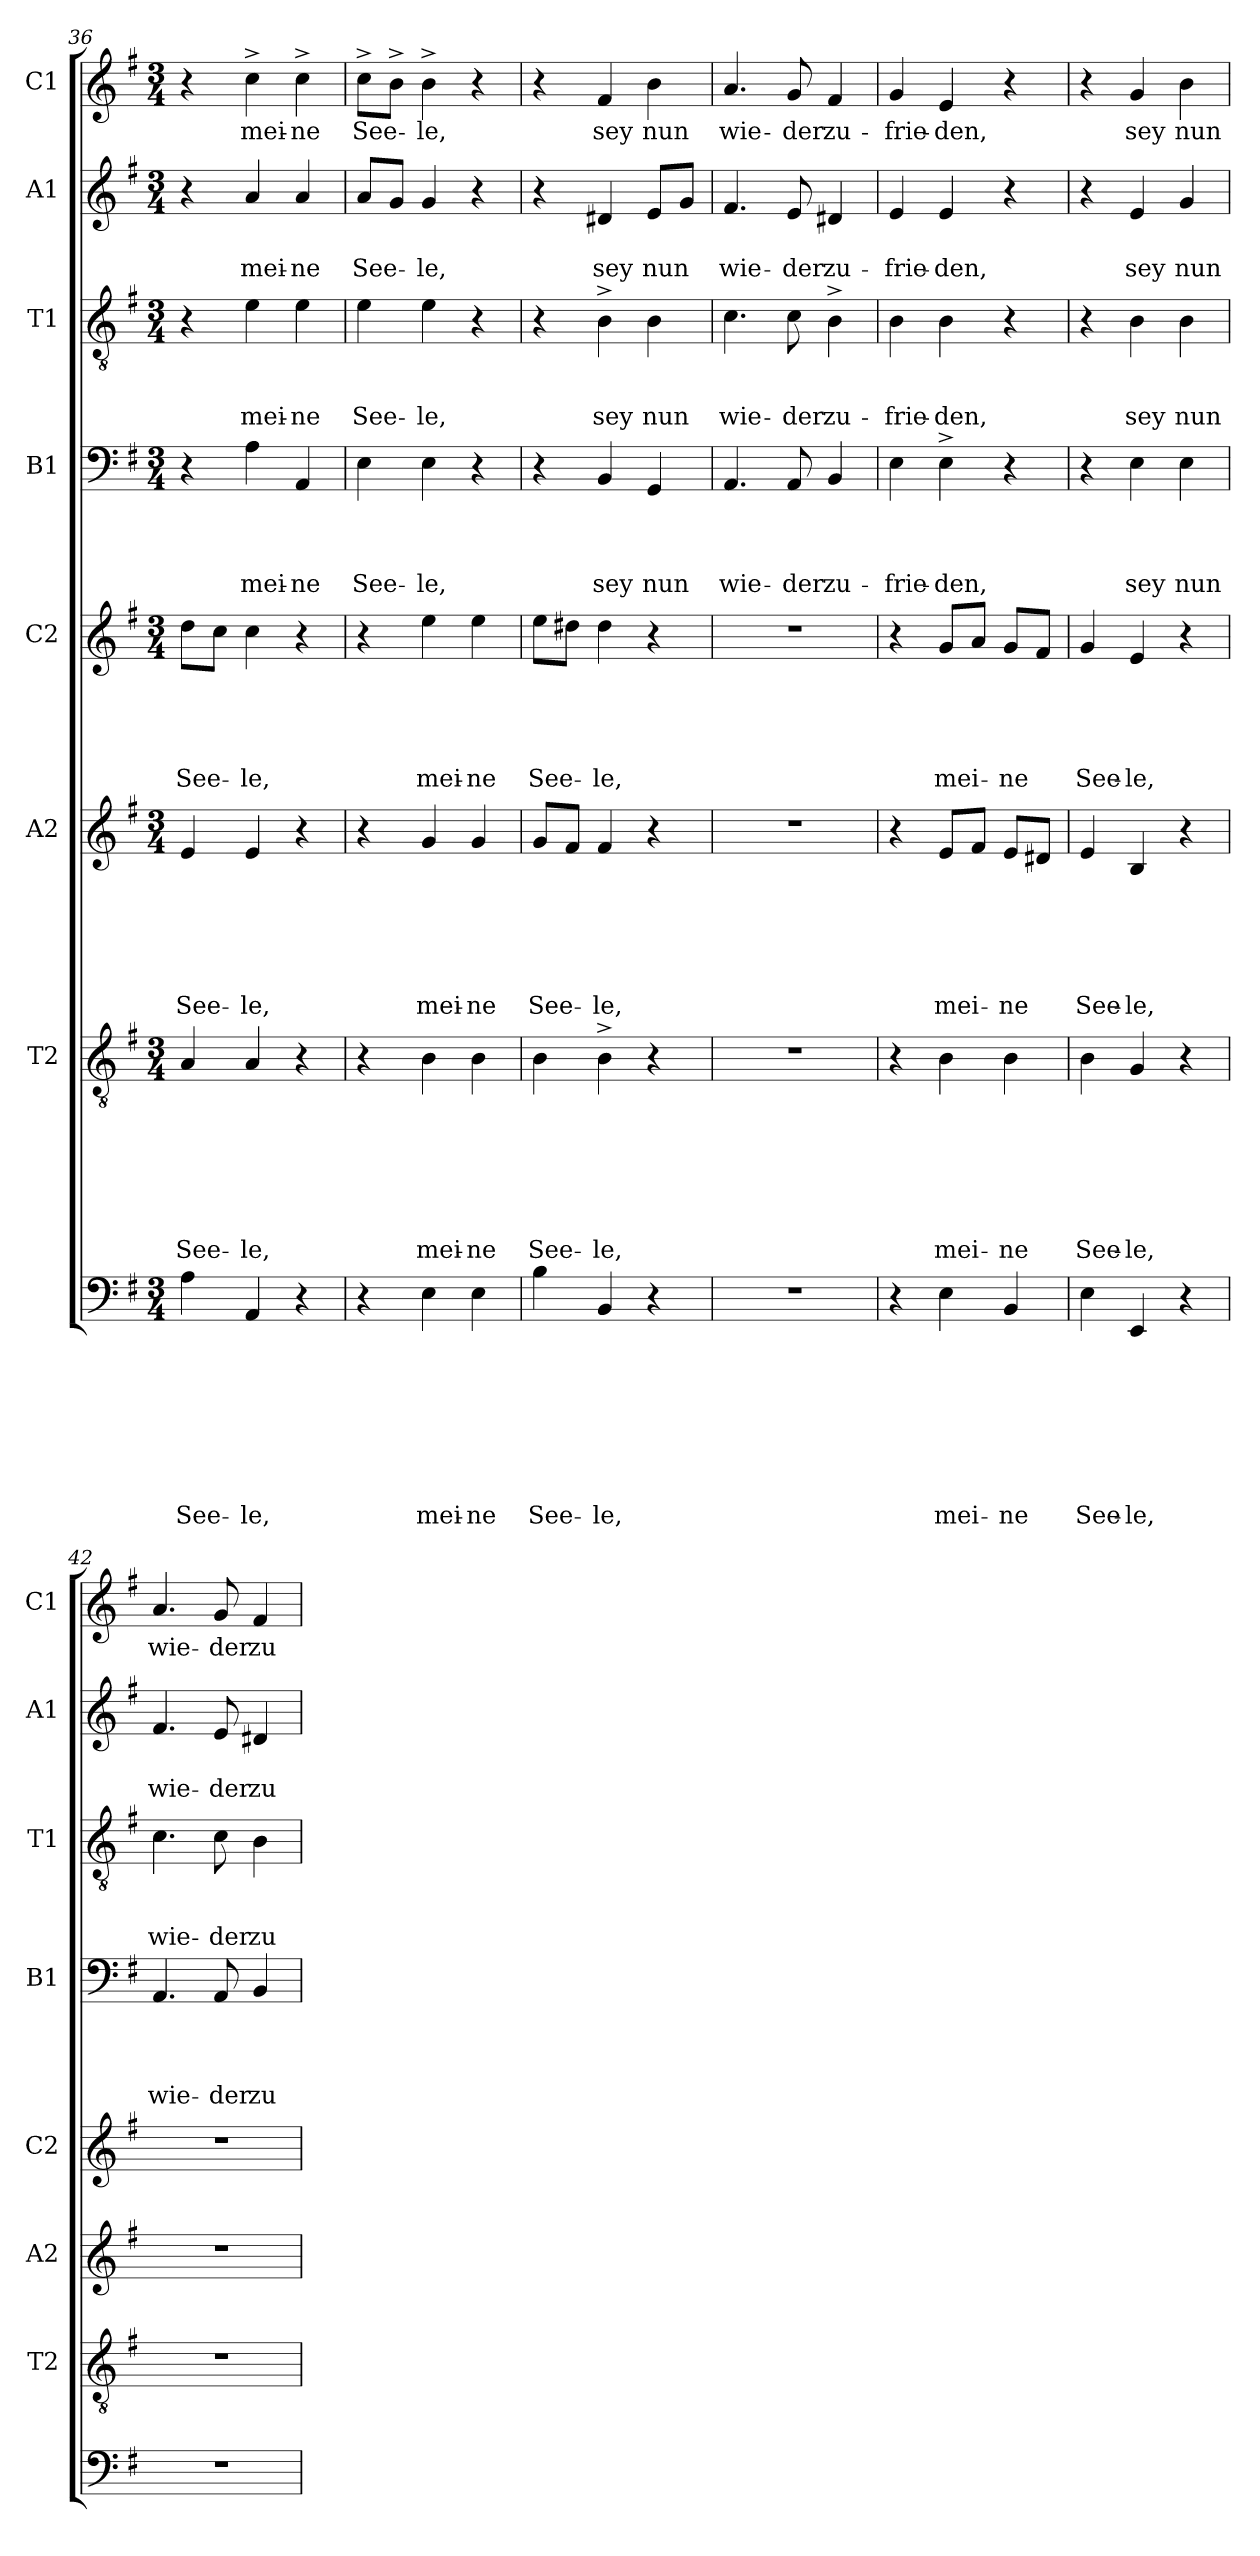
**kern	**text	**text	**text	**text	**text	**text	**text	**text	**kern	**text	**text	**text	**text	**text	**text	**text	**kern	**text	**text	**text	**text	**text	**text	**kern	**text	**text	**text	**text	**text	**kern	**text	**text	**text	**text	**kern	**text	**text	**text	**kern	**text	**text	**kern	**text
*part8	*part8	*part8	*part8	*part8	*part8	*part8	*part8	*part8	*part7	*part7	*part7	*part7	*part7	*part7	*part7	*part7	*part6	*part6	*part6	*part6	*part6	*part6	*part6	*part5	*part5	*part5	*part5	*part5	*part5	*part4	*part4	*part4	*part4	*part4	*part3	*part3	*part3	*part3	*part2	*part2	*part2	*part1	*part1
*staff8	*staff8	*staff8	*staff8	*staff8	*staff8	*staff8	*staff8	*staff8	*staff7	*staff7	*staff7	*staff7	*staff7	*staff7	*staff7	*staff7	*staff6	*staff6	*staff6	*staff6	*staff6	*staff6	*staff6	*staff5	*staff5	*staff5	*staff5	*staff5	*staff5	*staff4	*staff4	*staff4	*staff4	*staff4	*staff3	*staff3	*staff3	*staff3	*staff2	*staff2	*staff2	*staff1	*staff1
*	*	*	*	*	*	*	*	*	*I"T2	*	*	*	*	*	*	*	*I"A2	*	*	*	*	*	*	*I"C2	*	*	*	*	*	*I"B1	*	*	*	*	*I"T1	*	*	*	*I"A1	*	*	*I"C1	*
*	*	*	*	*	*	*	*	*	*I'T2	*	*	*	*	*	*	*	*I'A2	*	*	*	*	*	*	*I'C2	*	*	*	*	*	*I'B1	*	*	*	*	*I'T1	*	*	*	*I'A1	*	*	*I'C1	*
*clefF4	*	*	*	*	*	*	*	*	*clefGv2	*	*	*	*	*	*	*	*clefG2	*	*	*	*	*	*	*clefG2	*	*	*	*	*	*clefF4	*	*	*	*	*clefGv2	*	*	*	*clefG2	*	*	*clefG2	*
*k[f#]	*	*	*	*	*	*	*	*	*k[f#]	*	*	*	*	*	*	*	*k[f#]	*	*	*	*	*	*	*k[f#]	*	*	*	*	*	*k[f#]	*	*	*	*	*k[f#]	*	*	*	*k[f#]	*	*	*k[f#]	*
*G:	*	*	*	*	*	*	*	*	*G:	*	*	*	*	*	*	*	*G:	*	*	*	*	*	*	*G:	*	*	*	*	*	*G:	*	*	*	*	*G:	*	*	*	*G:	*	*	*G:	*
*M3/4	*	*	*	*	*	*	*	*	*M3/4	*	*	*	*	*	*	*	*M3/4	*	*	*	*	*	*	*M3/4	*	*	*	*	*	*M3/4	*	*	*	*	*M3/4	*	*	*	*M3/4	*	*	*M3/4	*
=36	=36	=36	=36	=36	=36	=36	=36	=36	=36	=36	=36	=36	=36	=36	=36	=36	=36	=36	=36	=36	=36	=36	=36	=36	=36	=36	=36	=36	=36	=36	=36	=36	=36	=36	=36	=36	=36	=36	=36	=36	=36	=36	=36
!	!	!	!	!	!	!	!	!LO:LY:b	!	!	!	!	!	!	!	!LO:LY:b	!	!	!	!	!	!	!LO:LY:b	!	!	!	!	!	!LO:LY:b	!	!	!	!	!	!	!	!	!	!	!	!	!	!
4A\	.	.	.	.	.	.	.	See-	4A/	.	.	.	.	.	.	See-	4e/	.	.	.	.	.	See-	8dd\L	.	.	.	.	See-	4r	.	.	.	.	4r	.	.	.	4r	.	.	4r	.
.	.	.	.	.	.	.	.	.	.	.	.	.	.	.	.	.	.	.	.	.	.	.	.	8cc\J	.	.	.	.	.	.	.	.	.	.	.	.	.	.	.	.	.	.	.
!	!	!	!	!	!	!	!	!LO:LY:b	!	!	!	!	!	!	!	!LO:LY:b	!	!	!	!	!	!	!LO:LY:b	!	!	!	!	!	!LO:LY:b	!	!	!	!	!LO:LY:b	!	!	!	!LO:LY:b	!	!	!LO:LY:b	!	!LO:LY:b
4AA/	.	.	.	.	.	.	.	-le,	4A/	.	.	.	.	.	.	-le,	4e/	.	.	.	.	.	-le,	4cc\	.	.	.	.	-le,	4A\	.	.	.	mei-	4e\	.	.	mei-	4a/	.	mei-	4cc^>\	mei-
!	!	!	!	!	!	!	!	!	!	!	!	!	!	!	!	!	!	!	!	!	!	!	!	!	!	!	!	!	!	!	!	!	!	!LO:LY:b:rj	!	!	!	!LO:LY:b:rj	!	!	!LO:LY:b:rj	!	!LO:LY:b:rj
4r	.	.	.	.	.	.	.	.	4r	.	.	.	.	.	.	.	4r	.	.	.	.	.	.	4r	.	.	.	.	.	4AA/	.	.	.	-ne	4e\	.	.	-ne	4a/	.	-ne	4cc^>\	-ne
=37	=37	=37	=37	=37	=37	=37	=37	=37	=37	=37	=37	=37	=37	=37	=37	=37	=37	=37	=37	=37	=37	=37	=37	=37	=37	=37	=37	=37	=37	=37	=37	=37	=37	=37	=37	=37	=37	=37	=37	=37	=37	=37	=37
!	!	!	!	!	!	!	!	!	!	!	!	!	!	!	!	!	!	!	!	!	!	!	!	!	!	!	!	!	!	!	!	!	!	!LO:LY:b	!	!	!	!LO:LY:b	!	!	!LO:LY:b	!	!LO:LY:b
4r	.	.	.	.	.	.	.	.	4r	.	.	.	.	.	.	.	4r	.	.	.	.	.	.	4r	.	.	.	.	.	4E\	.	.	.	See-	4e\	.	.	See-	8a/L	.	See-	8cc^>\L	See-
.	.	.	.	.	.	.	.	.	.	.	.	.	.	.	.	.	.	.	.	.	.	.	.	.	.	.	.	.	.	.	.	.	.	.	.	.	.	.	8g/J	.	.	8b^>\J	.
!	!	!	!	!	!	!	!	!LO:LY:b	!	!	!	!	!	!	!	!LO:LY:b	!	!	!	!	!	!	!LO:LY:b	!	!	!	!	!	!LO:LY:b	!	!	!	!	!LO:LY:b	!	!	!	!LO:LY:b	!	!	!LO:LY:b	!	!LO:LY:b
4E\	.	.	.	.	.	.	.	mei-	4B\	.	.	.	.	.	.	mei-	4g/	.	.	.	.	.	mei-	4ee\	.	.	.	.	mei-	4E\	.	.	.	-le,	4e\	.	.	-le,	4g/	.	-le,	4b^>\	-le,
!	!	!	!	!	!	!	!	!LO:LY:b:rj	!	!	!	!	!	!	!	!LO:LY:b:rj	!	!	!	!	!	!	!LO:LY:b:rj	!	!	!	!	!	!LO:LY:b:rj	!	!	!	!	!	!	!	!	!	!	!	!	!	!
4E\	.	.	.	.	.	.	.	-ne	4B\	.	.	.	.	.	.	-ne	4g/	.	.	.	.	.	-ne	4ee\	.	.	.	.	-ne	4r	.	.	.	.	4r	.	.	.	4r	.	.	4r	.
!!LO:LB:g=z
=38	=38	=38	=38	=38	=38	=38	=38	=38	=38	=38	=38	=38	=38	=38	=38	=38	=38	=38	=38	=38	=38	=38	=38	=38	=38	=38	=38	=38	=38	=38	=38	=38	=38	=38	=38	=38	=38	=38	=38	=38	=38	=38	=38
!	!	!	!	!	!	!	!	!LO:LY:b	!	!	!	!	!	!	!	!LO:LY:b	!	!	!	!	!	!	!LO:LY:b	!	!	!	!	!	!LO:LY:b	!	!	!	!	!	!	!	!	!	!	!	!	!	!
4B\	.	.	.	.	.	.	.	See-	4B\	.	.	.	.	.	.	See-	8g/L	.	.	.	.	.	See-	8ee\L	.	.	.	.	See-	4r	.	.	.	.	4r	.	.	.	4r	.	.	4r	.
.	.	.	.	.	.	.	.	.	.	.	.	.	.	.	.	.	8f#/J	.	.	.	.	.	.	8dd#X\J	.	.	.	.	.	.	.	.	.	.	.	.	.	.	.	.	.	.	.
!	!	!	!	!	!	!	!	!LO:LY:b	!	!	!	!	!	!	!	!LO:LY:b	!	!	!	!	!	!	!LO:LY:b	!	!	!	!	!	!LO:LY:b	!	!	!	!	!LO:LY:b	!	!	!	!LO:LY:b	!	!	!LO:LY:b	!	!LO:LY:b
4BB/	.	.	.	.	.	.	.	-le,	4B^>\	.	.	.	.	.	.	-le,	4f#/	.	.	.	.	.	-le,	4dd#\	.	.	.	.	-le,	4BB/	.	.	.	sey	4B^>\	.	.	sey	4d#X/	.	sey	4f#/	sey
!	!	!	!	!	!	!	!	!	!	!	!	!	!	!	!	!	!	!	!	!	!	!	!	!	!	!	!	!	!	!	!	!	!	!LO:LY:b	!	!	!	!LO:LY:b	!	!	!LO:LY:b	!	!LO:LY:b
4r	.	.	.	.	.	.	.	.	4r	.	.	.	.	.	.	.	4r	.	.	.	.	.	.	4r	.	.	.	.	.	4GG/	.	.	.	nun	4B\	.	.	nun	8e/L	.	nun	4b\	nun
.	.	.	.	.	.	.	.	.	.	.	.	.	.	.	.	.	.	.	.	.	.	.	.	.	.	.	.	.	.	.	.	.	.	.	.	.	.	.	8g/J	.	.	.	.
=39	=39	=39	=39	=39	=39	=39	=39	=39	=39	=39	=39	=39	=39	=39	=39	=39	=39	=39	=39	=39	=39	=39	=39	=39	=39	=39	=39	=39	=39	=39	=39	=39	=39	=39	=39	=39	=39	=39	=39	=39	=39	=39	=39
!LO:N:vis=1	!	!	!	!	!	!	!	!	!LO:N:vis=1	!	!	!	!	!	!	!	!LO:N:vis=1	!	!	!	!	!	!	!LO:N:vis=1	!	!	!	!	!	!	!	!	!	!LO:LY:b	!	!	!	!LO:LY:b	!	!	!LO:LY:b	!	!LO:LY:b
2.r	.	.	.	.	.	.	.	.	2.r	.	.	.	.	.	.	.	2.r	.	.	.	.	.	.	2.r	.	.	.	.	.	4.AA/	.	.	.	wie-	4.c\	.	.	wie-	4.f#/	.	wie-	4.a/	wie-
!	!	!	!	!	!	!	!	!	!	!	!	!	!	!	!	!	!	!	!	!	!	!	!	!	!	!	!	!	!	!	!	!	!	!LO:LY:b	!	!	!	!LO:LY:b	!	!	!LO:LY:b	!	!LO:LY:b
.	.	.	.	.	.	.	.	.	.	.	.	.	.	.	.	.	.	.	.	.	.	.	.	.	.	.	.	.	.	8AA/	.	.	.	-der	8c\	.	.	-der	8e/	.	-der	8g/	-der
!	!	!	!	!	!	!	!	!	!	!	!	!	!	!	!	!	!	!	!	!	!	!	!	!	!	!	!	!	!	!	!	!	!	!LO:LY:b	!	!	!	!LO:LY:b	!	!	!LO:LY:b	!	!LO:LY:b
.	.	.	.	.	.	.	.	.	.	.	.	.	.	.	.	.	.	.	.	.	.	.	.	.	.	.	.	.	.	4BB/	.	.	.	zu-	4B^>\	.	.	zu-	4d#X/	.	zu-	4f#/	zu-
=40	=40	=40	=40	=40	=40	=40	=40	=40	=40	=40	=40	=40	=40	=40	=40	=40	=40	=40	=40	=40	=40	=40	=40	=40	=40	=40	=40	=40	=40	=40	=40	=40	=40	=40	=40	=40	=40	=40	=40	=40	=40	=40	=40
!	!	!	!	!	!	!	!	!	!	!	!	!	!	!	!	!	!	!	!	!	!	!	!	!	!	!	!	!	!	!	!	!	!	!LO:LY:b	!	!	!	!LO:LY:b	!	!	!LO:LY:b	!	!LO:LY:b
4r	.	.	.	.	.	.	.	.	4r	.	.	.	.	.	.	.	4r	.	.	.	.	.	.	4r	.	.	.	.	.	4E\	.	.	.	-frie-	4B\	.	.	-frie-	4e/	.	-frie-	4g/	-frie-
!	!	!	!	!	!	!	!	!LO:LY:b	!	!	!	!	!	!	!	!LO:LY:b	!	!	!	!	!	!	!LO:LY:b	!	!	!	!	!	!LO:LY:b	!	!	!	!	!LO:LY:b:rj	!	!	!	!LO:LY:b:rj	!	!	!LO:LY:b:rj	!	!LO:LY:b:rj
4E\	.	.	.	.	.	.	.	mei-	4B\	.	.	.	.	.	.	mei-	8e/L	.	.	.	.	.	mei-	8g/L	.	.	.	.	mei-	4E^>\	.	.	.	-den,	4B\	.	.	-den,	4e/	.	-den,	4e/	-den,
.	.	.	.	.	.	.	.	.	.	.	.	.	.	.	.	.	8f#/J	.	.	.	.	.	.	8a/J	.	.	.	.	.	.	.	.	.	.	.	.	.	.	.	.	.	.	.
!	!	!	!	!	!	!	!	!LO:LY:b:rj	!	!	!	!	!	!	!	!LO:LY:b:rj	!	!	!	!	!	!	!LO:LY:b	!	!	!	!	!	!LO:LY:b	!	!	!	!	!	!	!	!	!	!	!	!	!	!
4BB/	.	.	.	.	.	.	.	-ne	4B\	.	.	.	.	.	.	-ne	8e/L	.	.	.	.	.	-ne	8g/L	.	.	.	.	-ne	4r	.	.	.	.	4r	.	.	.	4r	.	.	4r	.
.	.	.	.	.	.	.	.	.	.	.	.	.	.	.	.	.	8d#X/J	.	.	.	.	.	.	8f#/J	.	.	.	.	.	.	.	.	.	.	.	.	.	.	.	.	.	.	.
=41	=41	=41	=41	=41	=41	=41	=41	=41	=41	=41	=41	=41	=41	=41	=41	=41	=41	=41	=41	=41	=41	=41	=41	=41	=41	=41	=41	=41	=41	=41	=41	=41	=41	=41	=41	=41	=41	=41	=41	=41	=41	=41	=41
!	!	!	!	!	!	!	!	!LO:LY:b	!	!	!	!	!	!	!	!LO:LY:b	!	!	!	!	!	!	!LO:LY:b	!	!	!	!	!	!LO:LY:b	!	!	!	!	!	!	!	!	!	!	!	!	!	!
4E\	.	.	.	.	.	.	.	See-	4B\	.	.	.	.	.	.	See-	4e/	.	.	.	.	.	See-	4g/	.	.	.	.	See-	4r	.	.	.	.	4r	.	.	.	4r	.	.	4r	.
!	!	!	!	!	!	!	!	!LO:LY:b	!	!	!	!	!	!	!	!LO:LY:b	!	!	!	!	!	!	!LO:LY:b	!	!	!	!	!	!LO:LY:b	!	!	!	!	!LO:LY:b	!	!	!	!LO:LY:b	!	!	!LO:LY:b	!	!LO:LY:b
4EE/	.	.	.	.	.	.	.	-le,	4G/	.	.	.	.	.	.	-le,	4B/	.	.	.	.	.	-le,	4e/	.	.	.	.	-le,	4E\	.	.	.	sey	4B\	.	.	sey	4e/	.	sey	4g/	sey
!	!	!	!	!	!	!	!	!	!	!	!	!	!	!	!	!	!	!	!	!	!	!	!	!	!	!	!	!	!	!	!	!	!	!LO:LY:b	!	!	!	!LO:LY:b	!	!	!LO:LY:b	!	!LO:LY:b
4r	.	.	.	.	.	.	.	.	4r	.	.	.	.	.	.	.	4r	.	.	.	.	.	.	4r	.	.	.	.	.	4E\	.	.	.	nun	4B\	.	.	nun	4g/	.	nun	4b\	nun
=42	=42	=42	=42	=42	=42	=42	=42	=42	=42	=42	=42	=42	=42	=42	=42	=42	=42	=42	=42	=42	=42	=42	=42	=42	=42	=42	=42	=42	=42	=42	=42	=42	=42	=42	=42	=42	=42	=42	=42	=42	=42	=42	=42
!LO:N:vis=1	!	!	!	!	!	!	!	!	!LO:N:vis=1	!	!	!	!	!	!	!	!LO:N:vis=1	!	!	!	!	!	!	!LO:N:vis=1	!	!	!	!	!	!	!	!	!	!LO:LY:b	!	!	!	!LO:LY:b	!	!	!LO:LY:b	!	!LO:LY:b
2.r	.	.	.	.	.	.	.	.	2.r	.	.	.	.	.	.	.	2.r	.	.	.	.	.	.	2.r	.	.	.	.	.	4.AA/	.	.	.	wie-	4.c\	.	.	wie-	4.f#/	.	wie-	4.a/	wie-
!	!	!	!	!	!	!	!	!	!	!	!	!	!	!	!	!	!	!	!	!	!	!	!	!	!	!	!	!	!	!	!	!	!	!LO:LY:b	!	!	!	!LO:LY:b	!	!	!LO:LY:b	!	!LO:LY:b
.	.	.	.	.	.	.	.	.	.	.	.	.	.	.	.	.	.	.	.	.	.	.	.	.	.	.	.	.	.	8AA/	.	.	.	-der	8c\	.	.	-der	8e/	.	-der	8g/	-der
!	!	!	!	!	!	!	!	!	!	!	!	!	!	!	!	!	!	!	!	!	!	!	!	!	!	!	!	!	!	!	!	!	!	!LO:LY:b	!	!	!	!LO:LY:b	!	!	!LO:LY:b	!	!LO:LY:b
.	.	.	.	.	.	.	.	.	.	.	.	.	.	.	.	.	.	.	.	.	.	.	.	.	.	.	.	.	.	4BB/	.	.	.	zu-	4B\	.	.	zu-	4d#X/	.	zu-	4f#/	zu-
=	=	=	=	=	=	=	=	=	=	=	=	=	=	=	=	=	=	=	=	=	=	=	=	=	=	=	=	=	=	=	=	=	=	=	=	=	=	=	=	=	=	=	=
*-	*-	*-	*-	*-	*-	*-	*-	*-	*-	*-	*-	*-	*-	*-	*-	*-	*-	*-	*-	*-	*-	*-	*-	*-	*-	*-	*-	*-	*-	*-	*-	*-	*-	*-	*-	*-	*-	*-	*-	*-	*-	*-	*-
